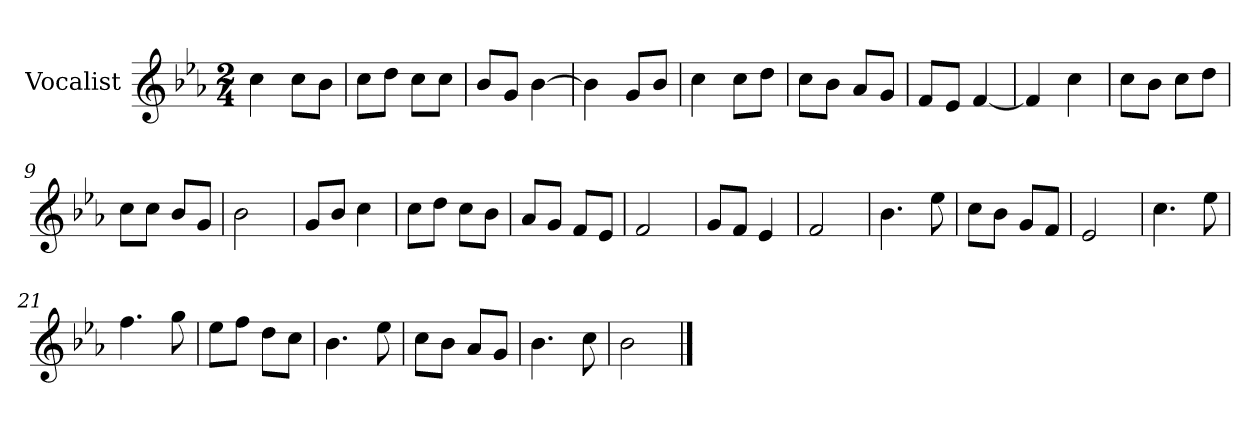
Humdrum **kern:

**kern
*part1
*staff1
*I"Vocalist
*k[b-e-a-]
*E-:
*M2/4
=
4cc
8ccL
8b-J
=1
8ccL
8ddJ
8ccL
8ccJ
=2
8b-L
8gJ
[4b-
=3
4b-]
8gL
8b-J
=4
4cc
8ccL
8ddJ
=5
8ccL
8b-J
8a-L
8gJ
=6
8fL
8e-J
[4f
=7
4f]
4cc
=8
8ccL
8b-J
8ccL
8ddJ
=9
8ccL
8ccJ
8b-L
8gJ
=10
2b-
=11
8gL
8b-J
4cc
=12
8ccL
8ddJ
8ccL
8b-J
=13
8a-L
8gJ
8fL
8e-J
=14
2f
=15
8gL
8fJ
4e-
=16
2f
=17
4.b-
8ee-
=18
8ccL
8b-J
8gL
8fJ
=19
2e-
=20
4.cc
8ee-
=21
4.ff
8gg
=22
8ee-L
8ffJ
8ddL
8ccJ
=23
4.b-
8ee-
=24
8ccL
8b-J
8a-L
8gJ
=25
4.b-
8cc
=26
2b-
==
*-
